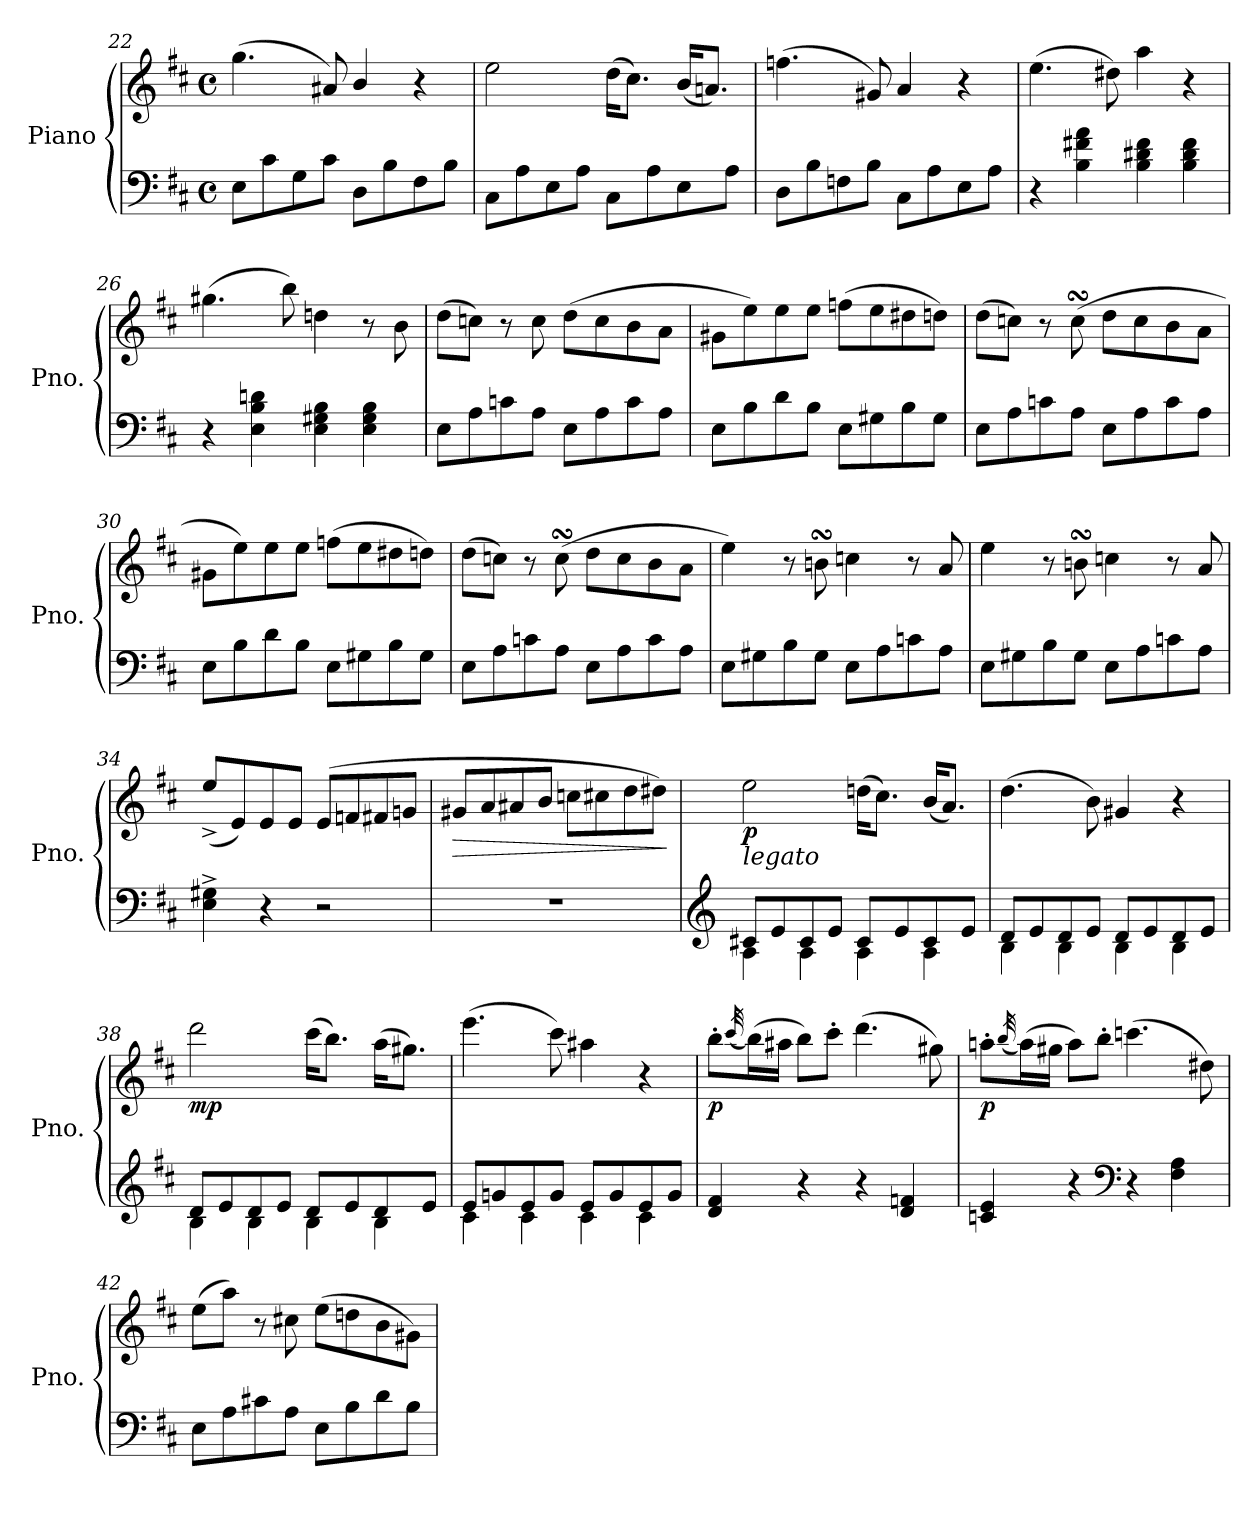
**kern	**kern	**dynam
*part1	*part1	*part1
*staff2	*staff1	*staff1/2
*I"Piano	*	*
*I'Pno.	*	*
*clefF4	*clefG2	*
*k[f#c#]	*k[f#c#]	*
*M4/4	*M4/4	*
*met(c)	*met(c)	*
=22	=22	=22
8E\L	(>4.gg\	.
8c#\	.	.
8G\	.	.
8c#\J	8a#X/)	.
8D\L	4b/	.
8B\	.	.
8F#\	4r	.
8B\J	.	.
=23	=23	=23
8C#\L	2ee\	.
8A\	.	.
8E\	.	.
8A\J	.	.
8C#\L	(>16dd\KL	.
.	8.cc#\J)	.
8A\	.	.
8E\	(<16b/KL	.
.	8.an/J)	.
8A\J	.	.
=24	=24	=24
8D\L	(>4.ffn\	.
8B\	.	.
8Fn\	.	.
8B\J	8g#X/)	.
8C#\L	4a/	.
8A\	.	.
8E\	4r	.
8A\J	.	.
!!LO:LB:g=z
=25	=25	=25
4r	(>4.ee\	.
4B\ 4f#X\ 4a\	.	.
.	8dd#X\)	.
4B\ 4d#X\ 4f#\	4aa\	.
4B\ 4d#\ 4f#\	4r	.
=26	=26	=26
4r	(>4.gg#X\	.
4E\ 4B\ 4dn\	.	.
.	8bb\)	.
4E\ 4G#X\ 4B\	4ddn\	.
4E\ 4G#\ 4B\	8r	.
.	8b\	.
=27	=27	=27
8E\L	(>8dd\L	.
8A\	8ccn\J)	.
8cn\	8r	.
8A\J	8cc\	.
8E\L	(>8dd\L	.
8A\	8cc\	.
8c\	8b\	.
8A\J	8a\J	.
=28	=28	=28
8E\L	8g#X\L	.
8B\	8ee\)	.
8d\	8ee\	.
8B\J	8ee\J	.
8E\L	(>8ffn\L	.
8G#X\	8ee\	.
8B\	8dd#X\	.
8G#\J	8ddn\J)	.
=29	=29	=29
8E\L	(>8dd\L	.
8A\	8ccn\J)	.
8cn\	8r	.
8A\J	(>8ccsSSs\	.
8E\L	8dd\L	.
8A\	8cc\	.
8c\	8b\	.
8A\J	8a\J	.
!!LO:PB:g=z
=30	=30	=30
8E\L	8g#X\L	.
8B\	8ee\)	.
8d\	8ee\	.
8B\J	8ee\J	.
8E\L	(>8ffn\L	.
8G#X\	8ee\	.
8B\	8dd#X\	.
8G#\J	8ddn\J)	.
=31	=31	=31
8E\L	(>8dd\L	.
8A\	8ccn\J)	.
8cn\	8r	.
8A\J	(>8ccsSSs\	.
8E\L	8dd\L	.
8A\	8cc\	.
8c\	8b\	.
8A\J	8a\J	.
=32	=32	=32
8E\L	4ee\)	.
8G#X\	.	.
8B\	8r	.
8G#\J	8bnsSSS\	.
8E\L	4ccn\	.
8A\	.	.
8cn\	8r	.
8A\J	8a/	.
=33	=33	=33
8E\L	4ee\	.
8G#X\	.	.
8B\	8r	.
8G#\J	8bnsSSS\	.
8E\L	4ccn\	.
8A\	.	.
8cn\	8r	.
8A\J	8a/	.
=34	=34	=34
4E\^ 4G#X\^	(<8ee^/L	.
.	8e/)	.
4r	8e/	.
.	8e/J	.
2r	(>8e/L	.
.	8fn/	.
.	8f#X/	.
.	8gn/J	.
!!LO:LB:g=z
=35	=35	=35
!	!	!LO:HP:b
1r	8g#X/L	>
.	8a/	.
.	8a#X/	.
.	8b/J	.
.	8ccn\L	.
.	8cc#X\	.
.	8dd\	.
.	8dd#X\J)	.
.	.	]
=36	=36	=36
*clefG2	*	*
*^	*	*
!	!	!LO:TX:b:i:t=legato	!
!	!	!	!LO:DY:b
8c#X/L	4A\	2ee\	p
8e/	.	.	.
8c#/	4A\	.	.
8e/J	.	.	.
8c#/L	4A\	(>16ddn\KL	.
.	.	8.cc#\J)	.
8e/	.	.	.
8c#/	4A\	(<16b/KL	.
.	.	8.a/J)	.
8e/J	.	.	.
=37	=37	=37	=37
8d/L	4B\	(>4.dd\	.
8e/	.	.	.
8d/	4B\	.	.
8e/J	.	8b\)	.
8d/L	4B\	4g#X/	.
8e/	.	.	.
8d/	4B\	4r	.
8e/J	.	.	.
=38	=38	=38	=38
!	!	!	!LO:DY:b
8d/L	4B\	2ddd\	mp
8e/	.	.	.
8d/	4B\	.	.
8e/J	.	.	.
8d/L	4B\	(>16ccc#\KL	.
.	.	8.bb\J)	.
8e/	.	.	.
8d/	4B\	(>16aa\KL	.
.	.	8.gg#X\J)	.
8e/J	.	.	.
=39	=39	=39	=39
8e/L	4c#\	(>4.eee\	.
8gn/	.	.	.
8e/	4c#\	.	.
8g/J	.	8ccc#\)	.
8e/L	4c#\	4aa#X\	.
8g/	.	.	.
8e/	4c#\	4r	.
8g/J	.	.	.
*v	*v	*	*
!!LO:LB:g=z
=40	=40	=40
!	!	!LO:DY:b
4d/ 4f#/	8bb'\L	p
.	(<32qccc#/	.
.	(>16bb\L)	.
.	16aa#X\JJ	.
*	*MM150	*
4r	8bb\L)	.
.	8ccc#'\J	.
4r	(>4.ddd\	.
4d/ 4fn/	.	.
.	8gg#X\)	.
=41	=41	=41
!	!	!LO:DY:b
4cn/ 4e/	8aan'\L	p
.	(<32qbb/	.
.	(>16aa\L)	.
.	16gg#X\JJ	.
*	*MM140	*
4r	8aa\L)	.
.	8bb'\J	.
*clefF4	*	*
4r	(>4.cccn\	.
4F#\ 4A\	.	.
.	8dd#X\)	.
=42	=42	=42
8E\L	(>8ee\L	.
8A\	8aa\J)	.
8c#X\	8r	.
8A\J	8cc#X\	.
8E\L	(>8ee\L	.
8B\	8ddn\	.
8d\	8b\	.
8B\J	8g#X\J)	.
=	=	=
*-	*-	*-
